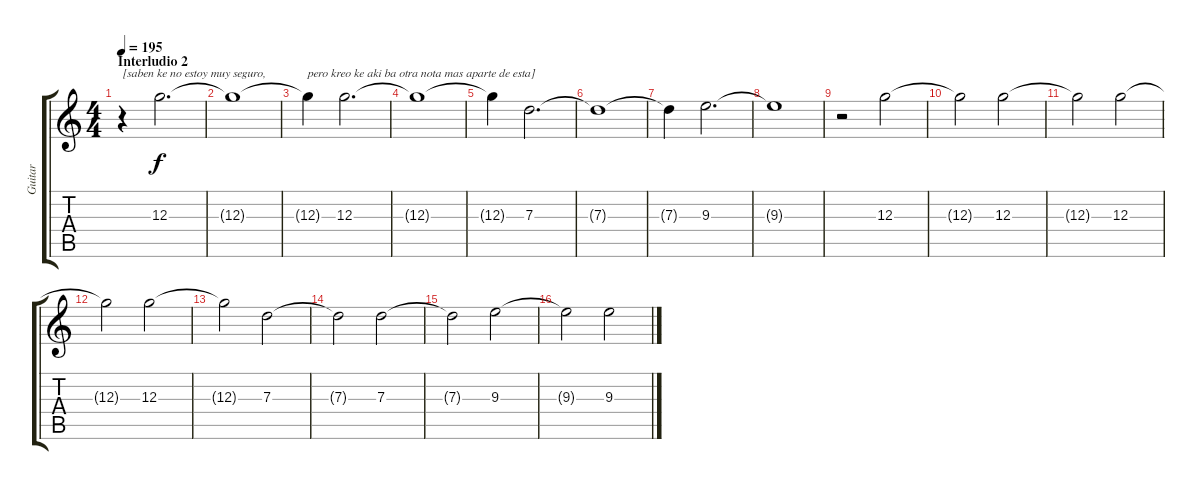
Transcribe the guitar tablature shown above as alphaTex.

\track ("Guitar" "Guitar") {instrument overdrivenguitar}
\staff {score tabs}
\tuning (E4 B3 G3 D3 A2 E2) {hide}
\ts (4 4)
\section ("" "Interludio 2")
\tempo 195
\clef g2
\ks c
r.4{txt "[saben ke no estoy muy seguro," dy f instrument electricguitarjazz} 12.3.2{d} |
12.3{t}.1 |
12.3{t}.4{txt "pero kreo ke aki ba otra nota mas aparte de esta]" instrument electricguitarjazz} 12.3.2{d} |
12.3{t}.1 |
12.3{t}.4{instrument electricguitarjazz} 7.3.2{d} |
7.3{t}.1 |
7.3{t}.4{instrument electricguitarjazz} 9.3.2{d} |
9.3{t}.1 |
r.2{volume 6 instrument electricguitarjazz} 12.3.2 |
12.3{t}.2{volume 6 instrument electricguitarjazz} 12.3.2 |
12.3{t}.2{volume 6 instrument electricguitarjazz} 12.3.2 |
12.3{t}.2{volume 6 instrument electricguitarjazz} 12.3.2 |
12.3{t}.2{volume 6 instrument electricguitarjazz} 7.3.2 |
7.3{t}.2{volume 6 instrument electricguitarjazz} 7.3.2 |
7.3{t}.2{volume 6 instrument electricguitarjazz} 9.3.2 |
9.3{t}.2{volume 6 instrument electricguitarjazz} 9.3.2
